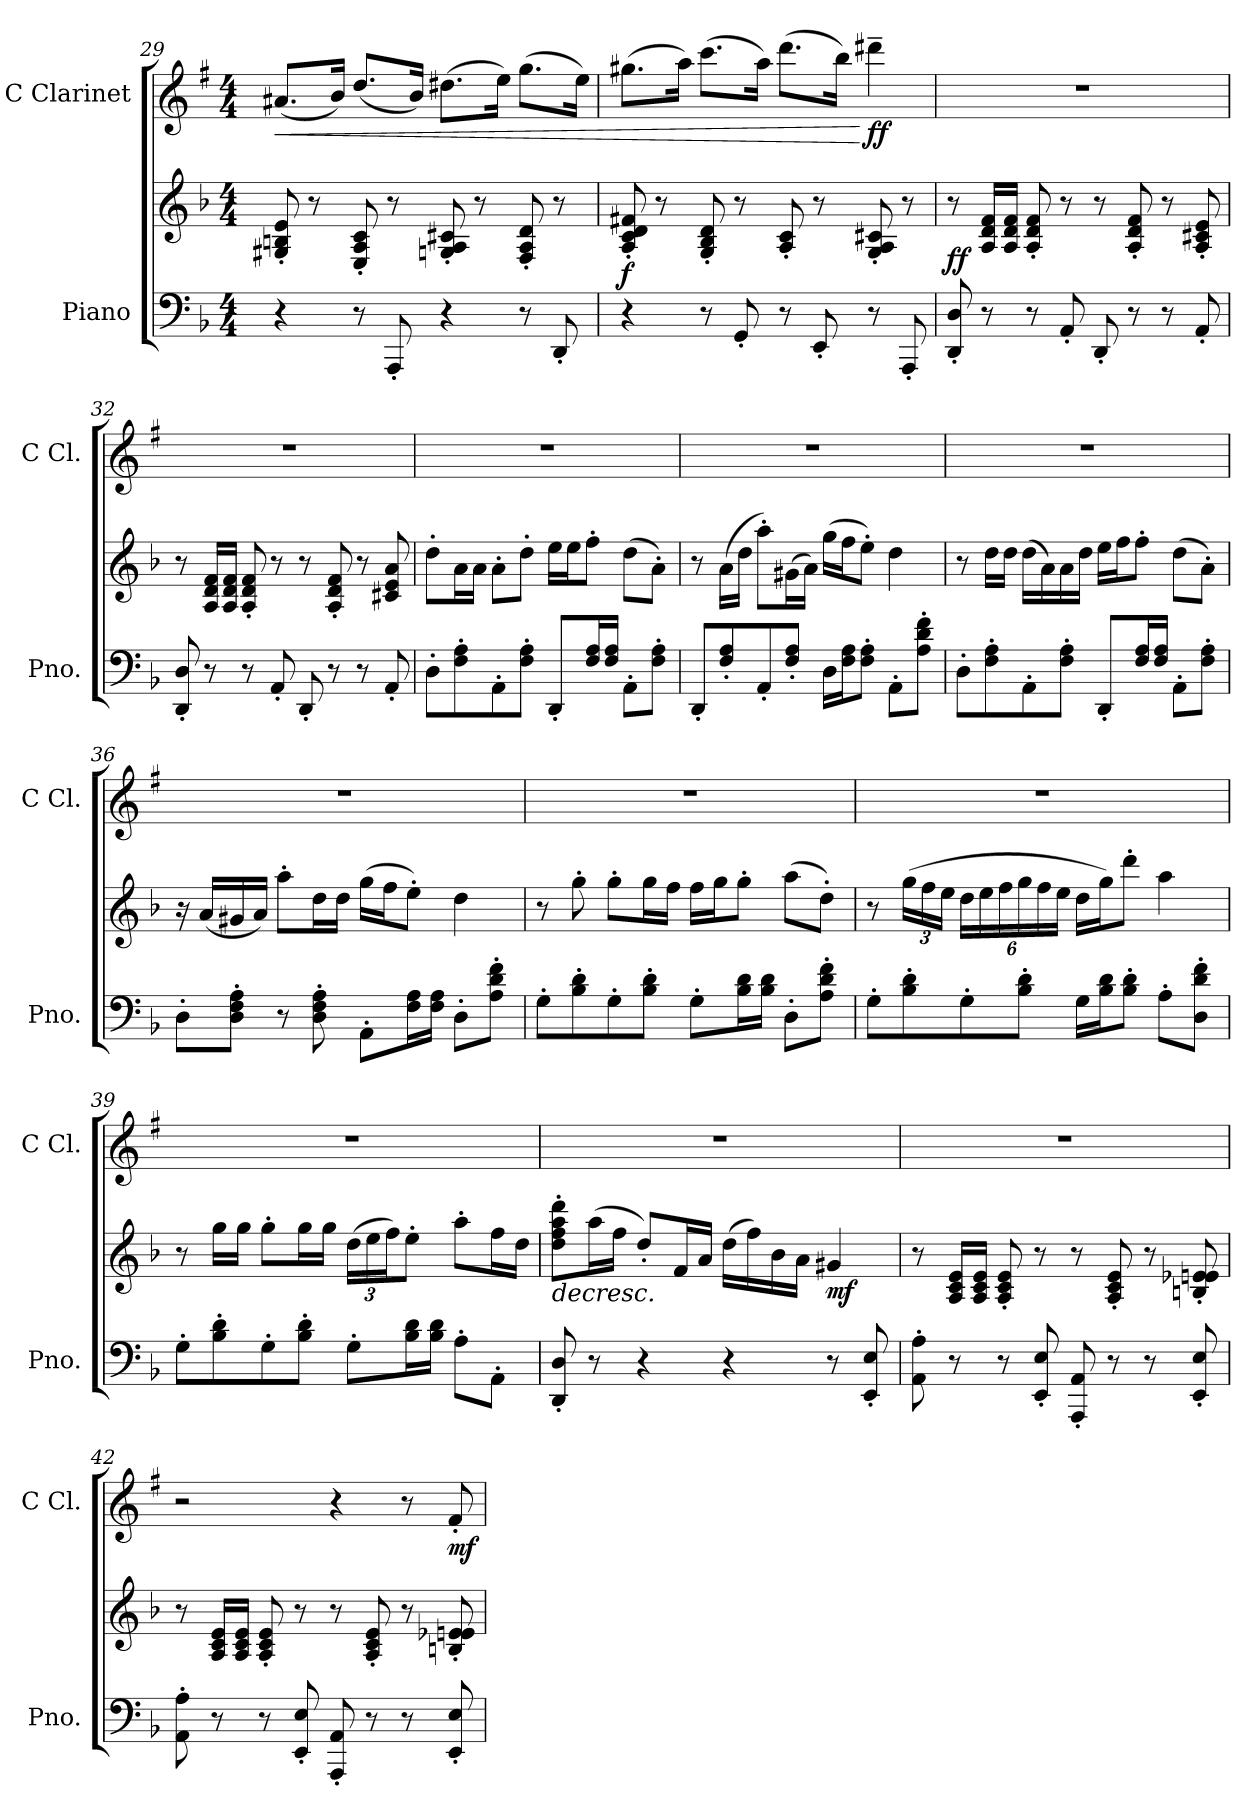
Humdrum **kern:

**kern	**kern	**dynam	**kern	**dynam
*part2	*part2	*part2	*part1	*part1
*staff3	*staff2	*staff2/3	*staff1	*staff1
*I"Piano	*	*	*I"C Clarinet	*
*I'Pno.	*	*	*I'C Cl.	*
*clefF4	*clefG2	*	*clefG2	*
*	*	*	*ITrd1c2	*
*k[b-]	*k[b-]	*	*k[b-]	*
*M4/4	*M4/4	*	*M4/4	*
=29	=29	=29	=29	=29
!	!	!	!	!LO:HP:b
4r	8G#X/' 8Bn/' 8e/'	.	(8.g#X/L	<
.	8r	.	.	.
.	.	.	16a/Jk)	.
8r	8E/' 8A/' 8c/'	.	(8.cc/L	.
8AAA'/	8r	.	.	.
.	.	.	16a/Jk)	.
4r	8Gn/' 8A/' 8c#X/'	.	(8.cc#X\L	.
.	8r	.	.	.
.	.	.	16dd\Jk)	.
8r	8F/' 8A/' 8d/'	.	(8.ff\L	.
8DD'/	8r	.	.	.
.	.	.	16dd\Jk)	.
!!LO:LB:g=z
=30	=30	=30	=30	=30
!	!	!LO:DY:b	!	!
4r	8A/' 8c/' 8d/' 8f#X/'	f	(8.ff#X\L	.
.	8r	.	.	.
.	.	.	16gg\Jk)	.
8r	8G/' 8B-/' 8d/'	.	(8.bb-\L	.
8GG'/	8r	.	.	.
.	.	.	16gg\Jk)	.
8r	8A/' 8c/'	.	(8.ccc\L	.
8EE'/	8r	.	.	.
.	.	.	16aa\Jk)	.
!	!	!	!	!LO:DY:n=1:b
8r	8G/' 8A/' 8c#X/'	.	4ccc#X~\	[ ff
8AAA'/	8r	.	.	.
=31	=31	=31	=31	=31
!	!	!LO:DY:a=2	!	!
8DD/' 8D/'	8r	ff	1r	.
8r	16A/ 16d/ 16f/LL	.	.	.
.	16A/ 16d/ 16f/JJ	.	.	.
8r	8A/' 8d/' 8f/'	.	.	.
8AA'/	8r	.	.	.
8DD'/	8r	.	.	.
8r	8A/' 8d/' 8f/'	.	.	.
8r	8r	.	.	.
8AA'/	8A/' 8c#X/' 8e/'	.	.	.
=32	=32	=32	=32	=32
8DD/' 8D/'	8r	.	1r	.
8r	16A/ 16d/ 16f/LL	.	.	.
.	16A/ 16d/ 16f/JJ	.	.	.
8r	8A/' 8d/' 8f/'	.	.	.
8AA'/	8r	.	.	.
8DD'/	8r	.	.	.
8r	8A/' 8d/' 8f/'	.	.	.
8r	8r	.	.	.
8AA'/	8c#X/ 8e/ 8a/	.	.	.
!!LO:PB:g=z
=33	=33	=33	=33	=33
8D'\L	8dd'\L	.	1r	.
8F\' 8A\'	16a\L	.	.	.
.	16a\JJ	.	.	.
8AA'\	8a'\L	.	.	.
8F\' 8A\'J	8dd'\J	.	.	.
8DD'/L	16ee\LL	.	.	.
.	16ee\J	.	.	.
16F/ 16A/L	8ff'\J	.	.	.
16F/ 16A/JJ	.	.	.	.
8AA'\L	(8dd\L	.	.	.
8F\' 8A\'J	8a'\J)	.	.	.
=34	=34	=34	=34	=34
8DD'/L	8r	.	1r	.
8F/' 8A/'	(16a\LL	.	.	.
.	16dd\JJ	.	.	.
8AA'/	8aa'\L)	.	.	.
8F/' 8A/'J	(16g#X\L	.	.	.
.	16a\JJ)	.	.	.
16D\LL	(16gg\LL	.	.	.
16F\ 16A\J	16ff\J	.	.	.
8F\' 8A\'J	8ee'\J)	.	.	.
8AA'\L	4dd\	.	.	.
8A\' 8d\' 8f\'J	.	.	.	.
=35	=35	=35	=35	=35
8D'\L	8r	.	1r	.
8F\' 8A\'	16dd\LL	.	.	.
.	16dd\JJ	.	.	.
8AA'\	(16dd\LL	.	.	.
.	16a\)	.	.	.
8F\' 8A\'J	16a\	.	.	.
.	16dd\JJ	.	.	.
8DD'/L	16ee\LL	.	.	.
.	16ff\J	.	.	.
16F/ 16A/L	8ff'\J	.	.	.
16F/ 16A/JJ	.	.	.	.
8AA'\L	(8dd\L	.	.	.
8F\' 8A\'J	8a'\J)	.	.	.
!!LO:LB:g=z
=36	=36	=36	=36	=36
8D'\L	16r	.	1r	.
.	(16a/LL	.	.	.
8D\' 8F\' 8A\'J	16g#X/	.	.	.
.	16a/JJ)	.	.	.
8r	8aa'\L	.	.	.
8D\' 8F\' 8A\'	16dd\L	.	.	.
.	16dd\JJ	.	.	.
8AA'\L	(16gg\LL	.	.	.
.	16ff\J	.	.	.
16F\ 16A\L	8ee'\J)	.	.	.
16F\ 16A\JJ	.	.	.	.
8D'\L	4dd\	.	.	.
8A\' 8d\' 8f\'J	.	.	.	.
=37	=37	=37	=37	=37
8G'\L	8r	.	1r	.
8B-\' 8d\'	8gg'\	.	.	.
8G'\	8gg'\L	.	.	.
8B-\' 8d\'J	16gg\L	.	.	.
.	16ff\JJ	.	.	.
8G'\L	16ff\LL	.	.	.
.	16gg\J	.	.	.
16B-\ 16d\L	8gg'\J	.	.	.
16B-\ 16d\JJ	.	.	.	.
8D'\L	(8aa\L	.	.	.
8A\' 8d\' 8f\'J	8dd'\J)	.	.	.
=38	=38	=38	=38	=38
8G'\L	8r	.	1r	.
*	*Xbrackettup	*	*	*
8B-\' 8d\'	(24gg\LL	.	.	.
.	24ff\	.	.	.
.	24ee\JJ	.	.	.
8G'\	24dd\LL	.	.	.
.	24ee\	.	.	.
.	24ff\	.	.	.
8B-\' 8d\'J	24gg\	.	.	.
.	24ff\	.	.	.
.	24ee\JJ	.	.	.
16G\LL	16dd\LL	.	.	.
16B-\ 16d\J	16gg\J)	.	.	.
8B-\' 8d\'J	8ddd'\J	.	.	.
8A'\L	4aa\	.	.	.
8D\' 8d\' 8f\'J	.	.	.	.
!!LO:LB:g=z
=39	=39	=39	=39	=39
8G'\L	8r	.	1r	.
8B-\' 8d\'	16gg\LL	.	.	.
.	16gg\JJ	.	.	.
8G'\	8gg'\L	.	.	.
8B-\' 8d\'J	16gg\L	.	.	.
.	16gg\JJ	.	.	.
8G'\L	(24dd\LL	.	.	.
.	24ee\	.	.	.
.	24ff\J)	.	.	.
16B-\ 16d\L	8ee'\J	.	.	.
16B-\ 16d\JJ	.	.	.	.
8A'\L	8aa'\L	.	.	.
8AA'\J	16ff\L	.	.	.
.	16dd\JJ	.	.	.
=40	=40	=40	=40	=40
!	!	!LO:HP:b	!	!
8DD/' 8D/'	8dd\' 8ff\' 8aa\' 8ddd\'L	>	1r	.
8r	(16aa\L	.	.	.
.	16ff\JJ	.	.	.
4r	8dd'/L)	.	.	.
.	16f/L	.	.	.
.	16a/JJ	.	.	.
4r	(16dd\LL	.	.	.
.	16ff\)	.	.	.
.	16b-\	.	.	.
.	16a\JJ	.	.	.
!	!	!LO:DY:b	!	!
8r	4g#X/	mf	.	.
8EE/' 8E/'	.	.	.	.
.	.	]	.	.
=41	=41	=41	=41	=41
8AA\' 8A\'	8r	.	1r	.
8r	16A/ 16c/ 16e/LL	.	.	.
.	16A/ 16c/ 16e/JJ	.	.	.
8r	8A/' 8c/' 8e/'	.	.	.
8EE/' 8E/'	8r	.	.	.
8AAA/' 8AA/'	8r	.	.	.
8r	8A/' 8c/' 8e/'	.	.	.
8r	8r	.	.	.
8EE/' 8E/'	8Bn/' 8e-X/' 8en/'	.	.	.
!!LO:LB:g=z
=42	=42	=42	=42	=42
8AA\' 8A\'	8r	.	2r	.
8r	16A/ 16c/ 16e/LL	.	.	.
.	16A/ 16c/ 16e/JJ	.	.	.
8r	8A/' 8c/' 8e/'	.	.	.
8EE/' 8E/'	8r	.	.	.
8AAA/' 8AA/'	8r	.	4r	.
8r	8A/' 8c/' 8e/'	.	.	.
8r	8r	.	8r	.
!	!	!	!	!LO:DY:b
8EE/' 8E/'	8Bn/' 8e-X/' 8en/'	.	8e'/	mf
=	=	=	=	=
*-	*-	*-	*-	*-
